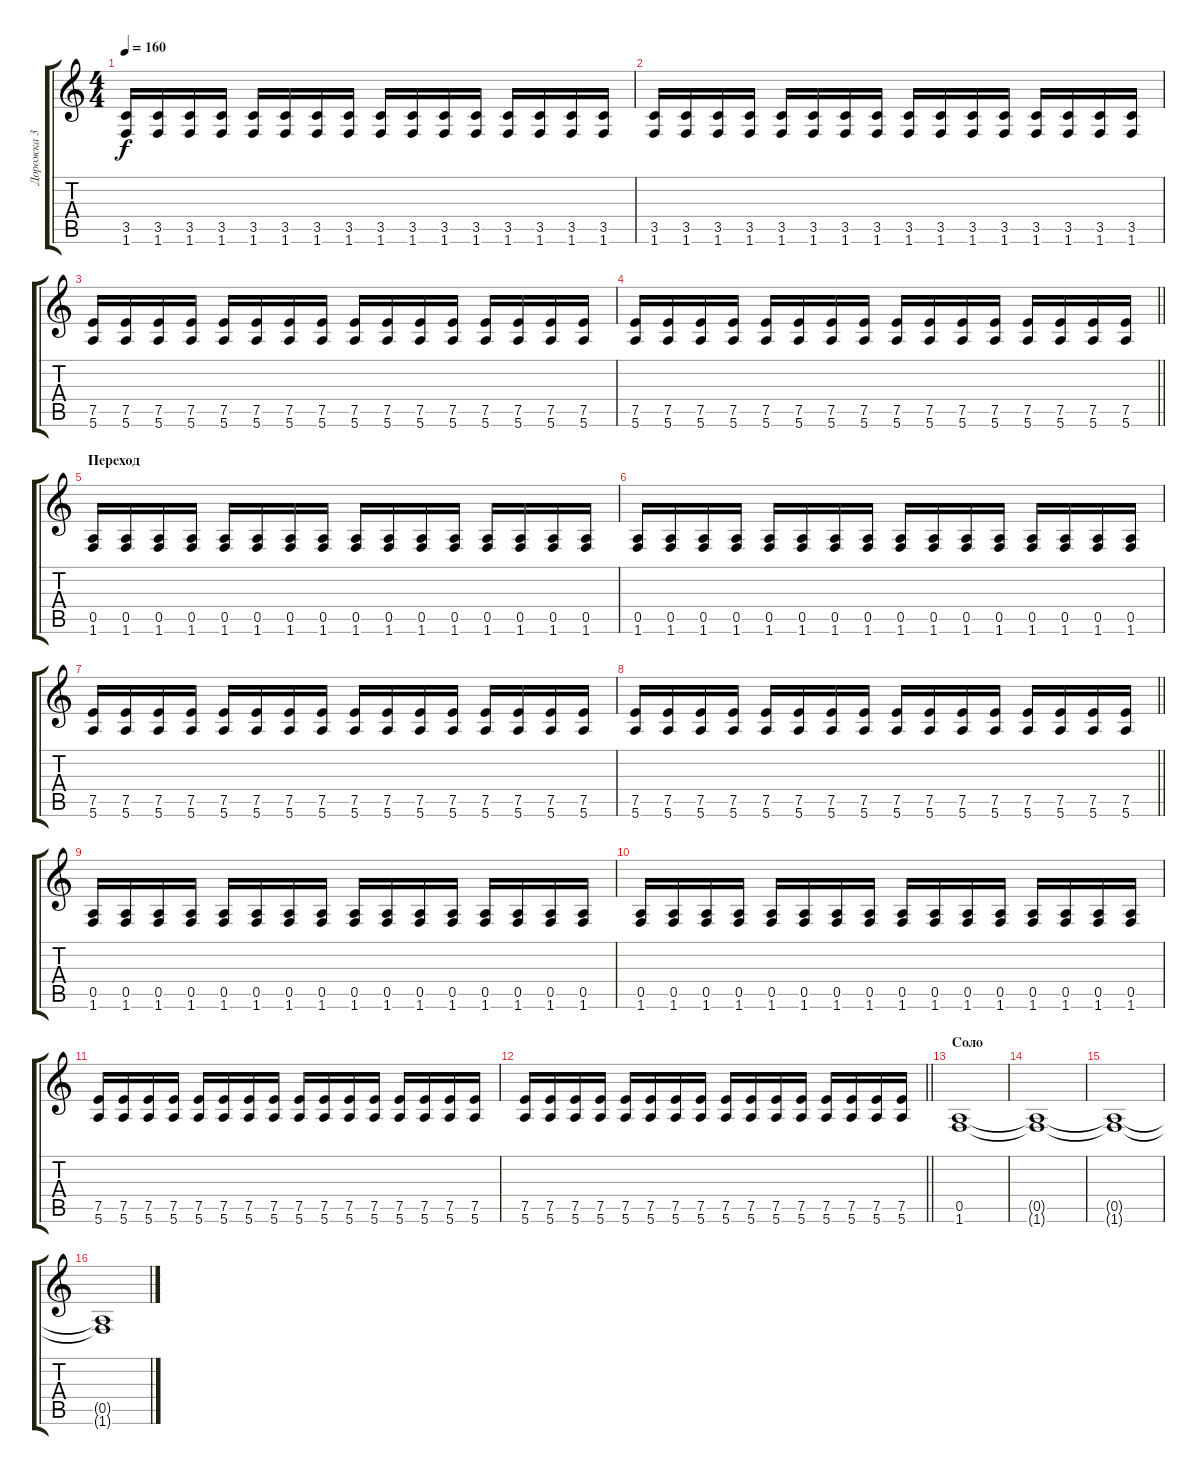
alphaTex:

\track ("Дорожка 3" "Дорожка 3") {instrument overdrivenguitar}
\staff {score tabs}
\tuning (E4 B3 G3 D3 A2 E2) {hide}
\ts (4 4)
\tempo 160
\clef g2
\ks c
(3.5 1.6).16{dy f} (3.5 1.6).16 (3.5 1.6).16 (3.5 1.6).16 (3.5 1.6).16 (3.5 1.6).16 (3.5 1.6).16 (3.5 1.6).16 (3.5 1.6).16 (3.5 1.6).16 (3.5 1.6).16 (3.5 1.6).16 (3.5 1.6).16 (3.5 1.6).16 (3.5 1.6).16 (3.5 1.6).16 |
(3.5 1.6).16 (3.5 1.6).16 (3.5 1.6).16 (3.5 1.6).16 (3.5 1.6).16 (3.5 1.6).16 (3.5 1.6).16 (3.5 1.6).16 (3.5 1.6).16 (3.5 1.6).16 (3.5 1.6).16 (3.5 1.6).16 (3.5 1.6).16 (3.5 1.6).16 (3.5 1.6).16 (3.5 1.6).16 |
(7.5 5.6).16 (7.5 5.6).16 (7.5 5.6).16 (7.5 5.6).16 (7.5 5.6).16 (7.5 5.6).16 (7.5 5.6).16 (7.5 5.6).16 (7.5 5.6).16 (7.5 5.6).16 (7.5 5.6).16 (7.5 5.6).16 (7.5 5.6).16 (7.5 5.6).16 (7.5 5.6).16 (7.5 5.6).16 |
\barLineRight lightlight
(7.5 5.6).16 (7.5 5.6).16 (7.5 5.6).16 (7.5 5.6).16 (7.5 5.6).16 (7.5 5.6).16 (7.5 5.6).16 (7.5 5.6).16 (7.5 5.6).16 (7.5 5.6).16 (7.5 5.6).16 (7.5 5.6).16 (7.5 5.6).16 (7.5 5.6).16 (7.5 5.6).16 (7.5 5.6).16 |
\section ("" "Переход")
(0.5 1.6).16 (0.5 1.6).16 (0.5 1.6).16 (0.5 1.6).16 (0.5 1.6).16 (0.5 1.6).16 (0.5 1.6).16 (0.5 1.6).16 (0.5 1.6).16 (0.5 1.6).16 (0.5 1.6).16 (0.5 1.6).16 (0.5 1.6).16 (0.5 1.6).16 (0.5 1.6).16 (0.5 1.6).16 |
(0.5 1.6).16 (0.5 1.6).16 (0.5 1.6).16 (0.5 1.6).16 (0.5 1.6).16 (0.5 1.6).16 (0.5 1.6).16 (0.5 1.6).16 (0.5 1.6).16 (0.5 1.6).16 (0.5 1.6).16 (0.5 1.6).16 (0.5 1.6).16 (0.5 1.6).16 (0.5 1.6).16 (0.5 1.6).16 |
(7.5 5.6).16 (7.5 5.6).16 (7.5 5.6).16 (7.5 5.6).16 (7.5 5.6).16 (7.5 5.6).16 (7.5 5.6).16 (7.5 5.6).16 (7.5 5.6).16 (7.5 5.6).16 (7.5 5.6).16 (7.5 5.6).16 (7.5 5.6).16 (7.5 5.6).16 (7.5 5.6).16 (7.5 5.6).16 |
\barLineRight lightlight
(7.5 5.6).16 (7.5 5.6).16 (7.5 5.6).16 (7.5 5.6).16 (7.5 5.6).16 (7.5 5.6).16 (7.5 5.6).16 (7.5 5.6).16 (7.5 5.6).16 (7.5 5.6).16 (7.5 5.6).16 (7.5 5.6).16 (7.5 5.6).16 (7.5 5.6).16 (7.5 5.6).16 (7.5 5.6).16 |
(0.5 1.6).16 (0.5 1.6).16 (0.5 1.6).16 (0.5 1.6).16 (0.5 1.6).16 (0.5 1.6).16 (0.5 1.6).16 (0.5 1.6).16 (0.5 1.6).16 (0.5 1.6).16 (0.5 1.6).16 (0.5 1.6).16 (0.5 1.6).16 (0.5 1.6).16 (0.5 1.6).16 (0.5 1.6).16 |
(0.5 1.6).16 (0.5 1.6).16 (0.5 1.6).16 (0.5 1.6).16 (0.5 1.6).16 (0.5 1.6).16 (0.5 1.6).16 (0.5 1.6).16 (0.5 1.6).16 (0.5 1.6).16 (0.5 1.6).16 (0.5 1.6).16 (0.5 1.6).16 (0.5 1.6).16 (0.5 1.6).16 (0.5 1.6).16 |
(7.5 5.6).16 (7.5 5.6).16 (7.5 5.6).16 (7.5 5.6).16 (7.5 5.6).16 (7.5 5.6).16 (7.5 5.6).16 (7.5 5.6).16 (7.5 5.6).16 (7.5 5.6).16 (7.5 5.6).16 (7.5 5.6).16 (7.5 5.6).16 (7.5 5.6).16 (7.5 5.6).16 (7.5 5.6).16 |
\barLineRight lightlight
(7.5 5.6).16 (7.5 5.6).16 (7.5 5.6).16 (7.5 5.6).16 (7.5 5.6).16 (7.5 5.6).16 (7.5 5.6).16 (7.5 5.6).16 (7.5 5.6).16 (7.5 5.6).16 (7.5 5.6).16 (7.5 5.6).16 (7.5 5.6).16 (7.5 5.6).16 (7.5 5.6).16 (7.5 5.6).16 |
\section ("" "Соло")
(0.5 1.6).1 |
(0.5{t} 1.6{t}).1 |
(0.5{t} 1.6{t}).1 |
(0.5{t} 1.6{t}).1
